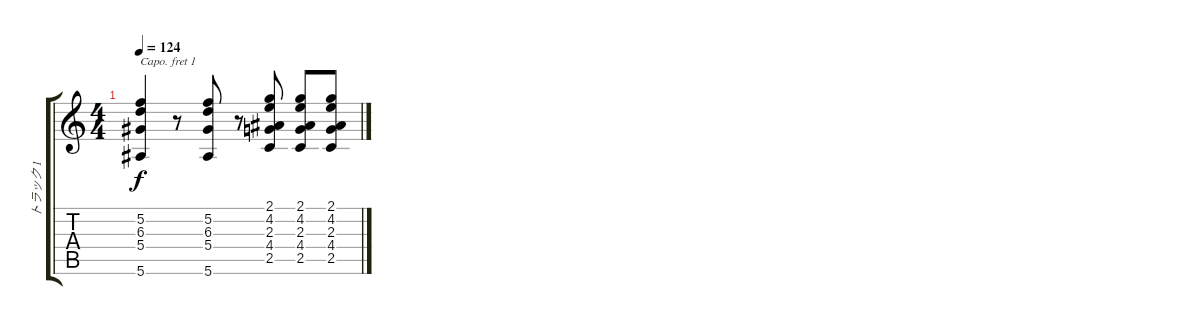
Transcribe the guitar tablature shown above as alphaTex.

\track ("トラック 1" "トラック 1") {instrument distortionguitar}
\staff {score tabs}
\capo 1
\tuning (E4 B3 G3 D3 A2 E2) {hide}
\ts (4 4)
\tempo 124
\clef g2
\ks c
(5.2 6.3 5.4 5.6).4{dy f} r.8 (5.2 6.3 5.4 5.6).8 r.8 (2.1 4.2 2.3 4.4 2.5).8 (2.1 4.2 2.3 4.4 2.5).8 (2.1 4.2 2.3 4.4 2.5).8
